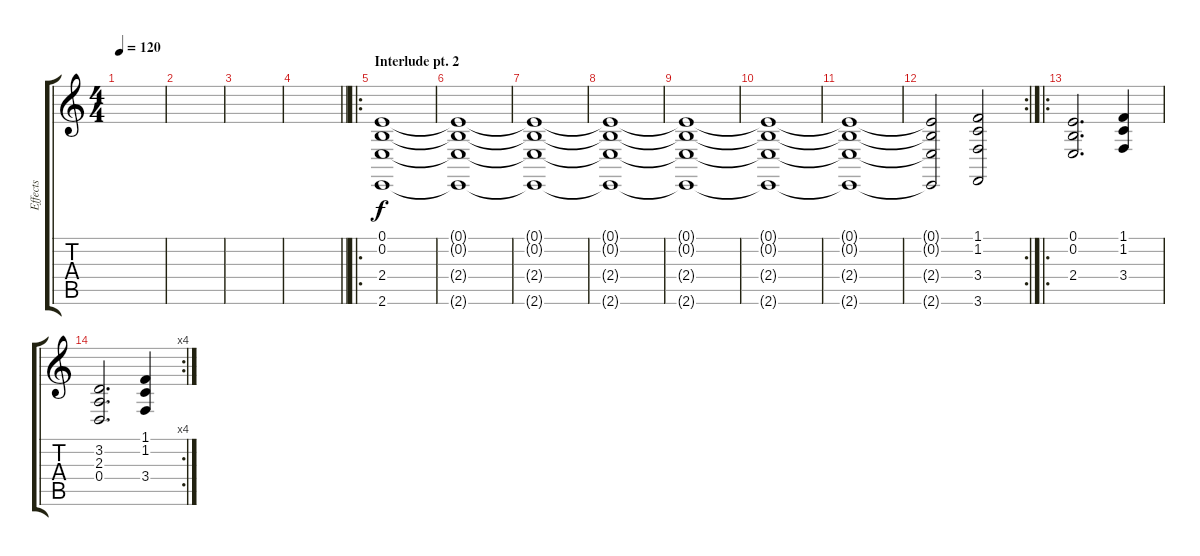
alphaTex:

\track ("Effects" "Effects") {instrument frenchhorn}
\staff {score tabs}
\tuning (E4 B3 G3 D3 A2 D2) {hide}
\ts (4 4)
\tempo 120
\clef g2
\ks c
|
|
|
\barLineRight lightlight
|
\ro
\section ("" "Interlude pt. 2")
(0.1 0.2 2.4 2.6).1{volume 9 instrument choiraahs} |
(0.1{t} 0.2{t} 2.4{t} 2.6{t}).1 |
(0.1{t} 0.2{t} 2.4{t} 2.6{t}).1 |
(0.1{t} 0.2{t} 2.4{t} 2.6{t}).1 |
(0.1{t} 0.2{t} 2.4{t} 2.6{t}).1 |
(0.1{t} 0.2{t} 2.4{t} 2.6{t}).1 |
(0.1{t} 0.2{t} 2.4{t} 2.6{t}).1 |
\rc 2
(0.1{t} 0.2{t} 2.4{t} 2.6{t}).2 (1.1 1.2 3.4 3.6).2 |
\ro
(0.1 0.2 2.4).2{d} (1.1 1.2 3.4).4 |
\rc 4
(3.2 2.3 0.4).2{d} (1.1 1.2 3.4).4
